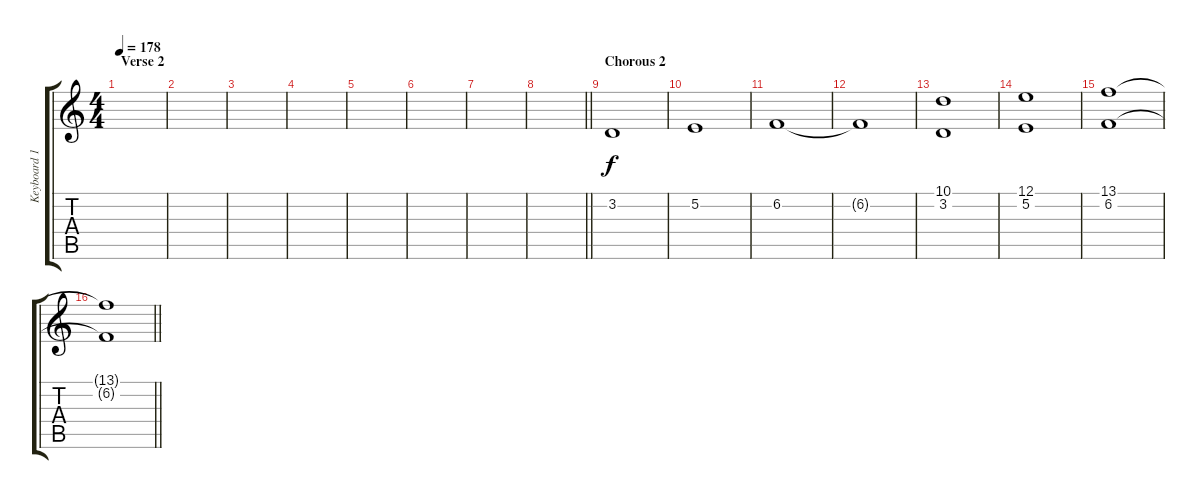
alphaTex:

\track ("Keyboard 1" "Keyboard 1") {instrument synthstrings2}
\staff {score tabs}
\tuning (E4 B3 G3 D3 A2 E2) {hide}
\ts (4 4)
\section ("" "Verse 2")
\tempo 178
\clef g2
\ks c
|
|
|
|
|
|
|
\barLineRight lightlight
|
\section ("" "Chorous 2")
3.2.1 |
5.2.1 |
6.2.1 |
6.2{t}.1 |
(10.1 3.2).1 |
(12.1 5.2).1 |
(13.1 6.2).1 |
\barLineRight lightlight
(13.1{t} 6.2{t}).1
